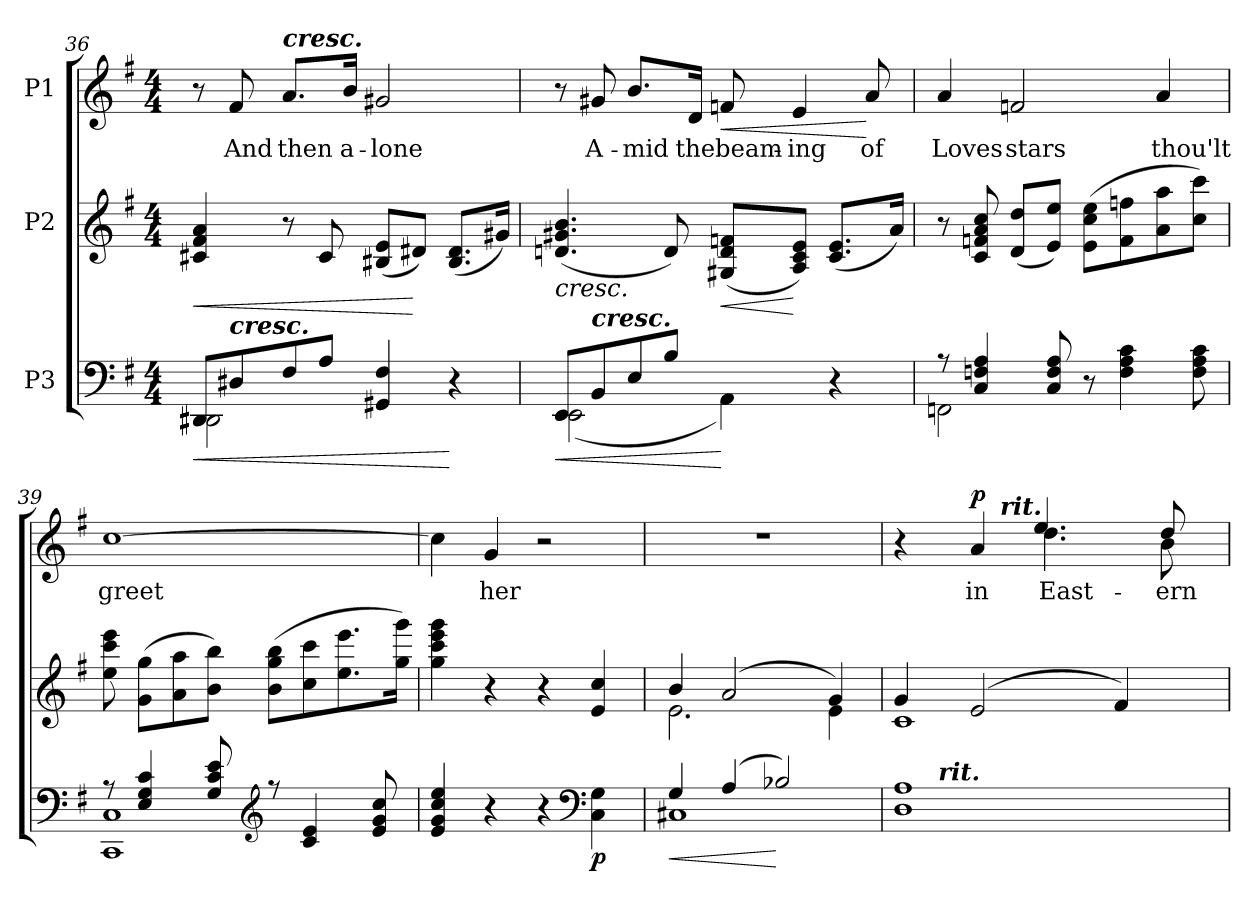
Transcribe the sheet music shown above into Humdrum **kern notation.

**kern	**dynam	**kern	**dynam	**kern	**text	**dynam
*part3	*part3	*part2	*part2	*part1	*part1	*part1
*staff3	*staff3	*staff2	*staff2	*staff1	*staff1	*staff1
*I"P3	*	*I"P2	*	*I"P1	*	*
!!LO:LB:g=z
*clefF4	*	*clefG2	*	*clefG2	*	*
*k[f#]	*	*k[f#]	*	*k[f#]	*	*
*G:	*	*G:	*	*G:	*	*
*M4/4	*	*M4/4	*	*M4/4	*	*
=36	=36	=36	=36	=36	=36	=36
!	!LO:HP:b	!	!LO:HP:b	!	!	!
*^	*	*	*	*	*	*
8DD#Xi/L	(2DD#i\	<	4c#Xi/ 4f#i 4ai	<	8r	.	.
!LO:TX:a:Bi:t=cresc.	!	!	!	!	!	!	!
!	!	!	!	!	!	!LO:LY:b:color=#000000	!
8D#Xi/	.	.	.	.	8f#i/	And	.
!	!	!	!	!	!LO:TX:a:Bi:t=cresc.	!	!
!	!	!	!	!	!	!LO:LY:b:color=#000000	!
8F#i/	.	.	8r	.	8.ai/L	then	.
8Ai/J	.	.	8c#i/	.	.	.	.
!	!	!	!	!	!	!LO:LY:b:color=#000000	!
.	.	.	.	.	16bi/Jk	a-	.
!	!	!	!	!	!	!LO:LY:b:color=#000000	!
4GG#Xi/ 4F#i	2ryy)	.	(8B#Xi/ 8eiL	.	2g#Xi/	-lone	.
.	.	.	8d#Xi/J)	[	.	.	.
4r	.	[	(8.B#i/ 8.d#iL	.	.	.	.
.	.	.	16g#Xi/Jk)	.	.	.	.
=37	=37	=37	=37	=37	=37	=37	=37
!	!	!LO:HP:b	!	!LO:HP:b	!	!	!
8EEi/L	(2EEi\	<	(4.dni/ 4.g#Xi 4.bi	<	8r	.	.
!LO:TX:a:Bi:t=cresc.	!	!	!	!	!	!	!
!	!	!	!	!	!	!LO:LY:b:color=#000000	!
8BBi/	.	.	.	.	8g#Xi/	A-	.
!	!	!	!	!	!	!LO:LY:b:color=#000000	!
8Ei/	.	.	.	.	8.bi/L	-mid	.
8Bi/J	.	.	8di/)	.	.	.	.
!	!	!	!	!	!	!LO:LY:b:color=#000000	!
.	.	.	.	.	16di/Jk	the	.
!	!	!	!	!LO:HP:b	!	!	!
!	!	!	!	!	!	!LO:LY:b:color=#000000	!LO:HP:b
2ryy	4AAi\)	[	(8G#Xi/ 8di 8fniL	<	8fni/	beam-	<
!	!	!	!	!	!	!LO:LY:b:color=#000000	!
.	.	.	8Ai/ 8ci 8eiJ)	[	4ei/	-ing	.
.	4r	.	(8.ci/ 8.eiL	.	.	.	.
!	!	!	!	!	!	!LO:LY:b:color=#000000	!
.	.	.	.	.	8ai/	of	[
.	.	.	16ai/Jk)	[	.	.	.
=38	=38	=38	=38	=38	=38	=38	=38
!	!	!	!	!	!	!LO:LY:b:color=#000000	!
8r	2FFni\	.	8r	.	4ai/	Loves	.
4Ci/ 4Fni 4Ai	.	.	8ci/ 8fni 8ai 8cci	.	.	.	.
!	!	!	!	!	!	!LO:LY:b:color=#000000	!
.	.	.	(8di/ 8ddiL	.	2fni/	stars	.
8Ci/ 8Fi 8Ai	.	.	8ei/ 8eeiJ)	.	.	.	.
8r	2ryy	.	(8ei\ 8cci 8eeiL	.	.	.	.
4Fi\ 4Ai 4ci	.	.	8fi\ 8ffni	.	.	.	.
!	!	!	!	!	!	!LO:LY:b:color=#000000	!
.	.	.	8ai\ 8aai	.	4ai/	thou'lt	.
8Fi\ 8Ai 8ci	.	.	8cci\ 8ccciJ)	.	.	.	.
!!LO:LB:g=z
=39	=39	=39	=39	=39	=39	=39	=39
!	!	!	!	!	!	!LO:LY:b:color=#000000	!
8r	1CCi 1Ci	.	8eei\ 8ccci 8eeei	.	[1cci	greet	.
4Ei/ 4Gi 4ci	.	.	(8gi\ 8ggiL	.	.	.	.
.	.	.	8ai\ 8aai	.	.	.	.
8Gi/ 8ci 8ei	.	.	8bi\ 8bbiJ)	.	.	.	.
*clefG2	*	*	*	*	*	*	*
8r	.	.	(8bi\ 8ggi 8bbiL	.	.	.	.
4ci/ 4ei	.	.	8cci\ 8ccci	.	.	.	.
.	.	.	8.eei\ 8.eeei	.	.	.	.
8ei/ 8gi 8cci	.	.	.	.	.	.	.
.	.	.	16ggi\ 16gggiJk)	.	.	.	.
*v	*v	*	*	*	*	*	*
=40	=40	=40	=40	=40	=40	=40
4ei/ 4gi 4cci 4eei	.	4ggi\ 4ccci 4eeei 4gggi	.	4cci\]	.	.
!	!	!	!	!	!LO:LY:b:color=#000000	!
4r	.	4r	.	4gi/	her	.
4r	.	4r	.	2r	.	.
*clefF4	*	*	*	*	*	*
4Ci\ 4Gi	p	4ei/ 4cci	.	.	.	.
=41	=41	=41	=41	=41	=41	=41
!	!LO:HP:b	!	!	!	!	!
*^	*	*^	*	*	*	*
4Gi/	1C#Xi	<	4bi/	2.ei\	.	1r	.	.
(4Ai/	.	.	(2ai/	.	.	.	.	.
2B-Xi/)	.	[	.	.	.	.	.	.
.	.	.	4gi/)	4ei\	.	.	.	.
=42	=42	=42	=42	=42	=42	=42	=42	=42
*	*	*	*	*	*	*^	*	*
*	*	*	*	*	*	*	*^	*	*
1Di 1Ai	8ryy	.	4gi/	1ci	.	4r	2ryy	4ryy	.	.
.	128...ryy	.	.	.	.	.	.	.	.	.
!	!LO:TX:a:Bi:t=rit.	!	!	!	!	!	!	!	!	!
.	2ryy	.	.	.	.	.	.	.	.	.
!	!	!	!	!	!	!	!	!	!LO:LY:b:color=#000000	!
.	.	.	(2ei/	.	.	4ai/	.	16ryy	in	p
.	.	.	.	.	.	.	.	256..ryy	.	.
!	!	!	!	!	!	!	!	!LO:TX:a:Bi:t=rit.	!	!
.	.	.	.	.	.	.	.	2ryy	.	.
!	!	!	!	!	!	!	!	!	!LO:LY:b:color=#000000	!
.	.	.	.	.	.	4.ddi\	4.eei/	.	East-	.
.	4ryy	.	.	.	.	.	.	.	.	.
.	.	.	4f#i/)	.	.	.	.	.	.	.
.	.	.	.	.	.	.	.	8ryy	.	.
!	!	!	!	!	!	!	!	!	!LO:LY:b:color=#000000	!
.	.	.	.	.	.	8bi\	8ddi/	.	-ern	.
.	16ryy	.	.	.	.	.	.	.	.	.
.	.	.	.	.	.	.	.	32ryy	.	.
.	32ryy	.	.	.	.	.	.	.	.	.
.	.	.	.	.	.	.	.	64ryy	.	.
.	64ryy	.	.	.	.	.	.	.	.	.
.	.	.	.	.	.	.	.	128ryy	.	.
.	1024ryy	.	.	.	.	.	.	1024ryy	.	.
*v	*v	*	*	*	*	*v	*v	*v	*	*
*	*	*v	*v	*	*	*	*
=	=	=	=	=	=	=
*-	*-	*-	*-	*-	*-	*-
